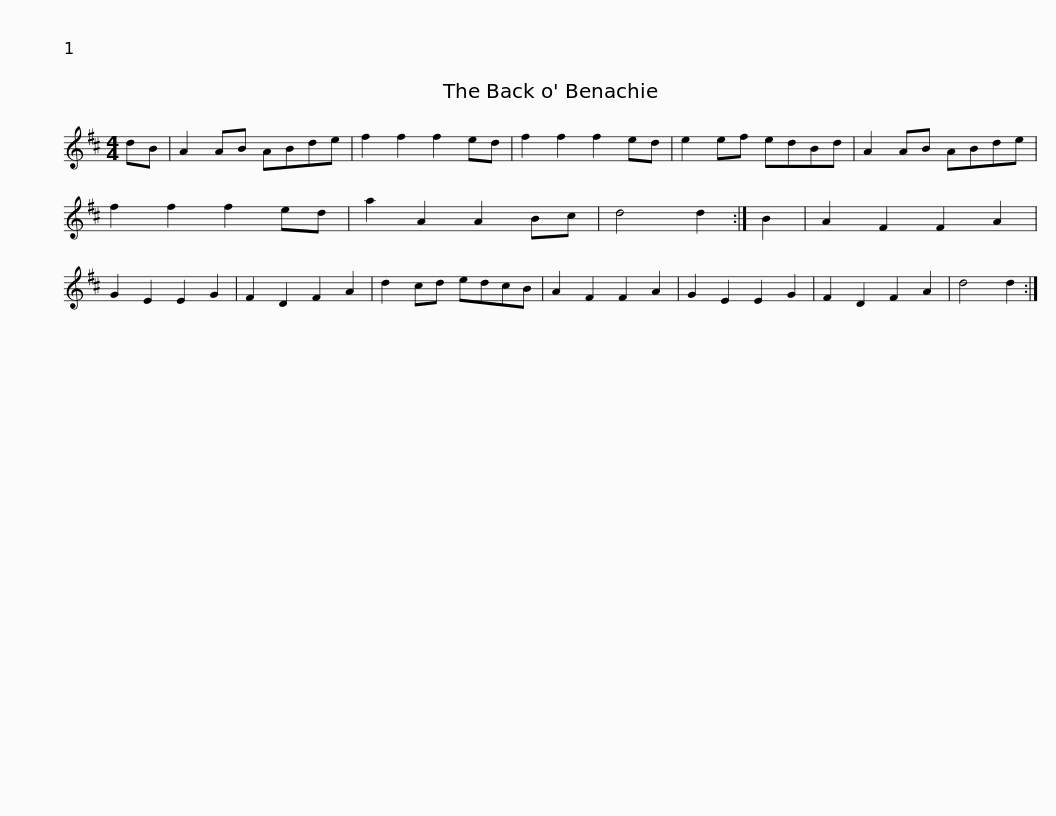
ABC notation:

X:1
L:1/8
M:4/4
I:linebreak $
K:D
V:1 treble
V:1
 dB | A2 AB ABde | f2 f2 f2 ed | f2 f2 f2 ed | e2 ef edBd | %5
 A2 AB ABde | f2 f2 f2 ed | a2 A2 A2 Bc |$ d4 d2 :| B2 | %10
 A2 F2 F2 A2 | G2 E2 E2 G2 | F2 D2 F2 A2 | d2 cd edcB | A2 F2 F2 A2 | %15
 G2 E2 E2 G2 | F2 D2 F2 A2 | d4 d2 :| %18
